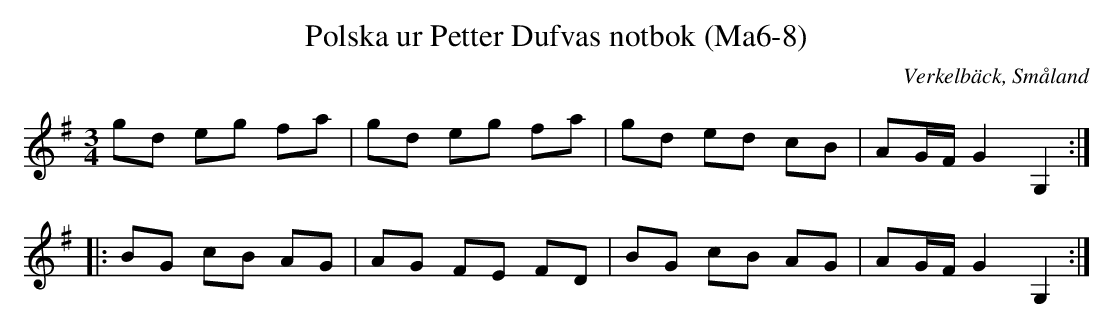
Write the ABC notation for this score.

X:1
T:Polska ur Petter Dufvas notbok (Ma6-8)
O:Verkelbäck, Småland
M:3/4
L:1/8
K:G
gd eg fa|gd eg fa|gd ed cB|AG/F/ G2 G,2:|
|:BG cB AG|AG FE FD|BG cB AG|AG/F/ G2 G,2:|
